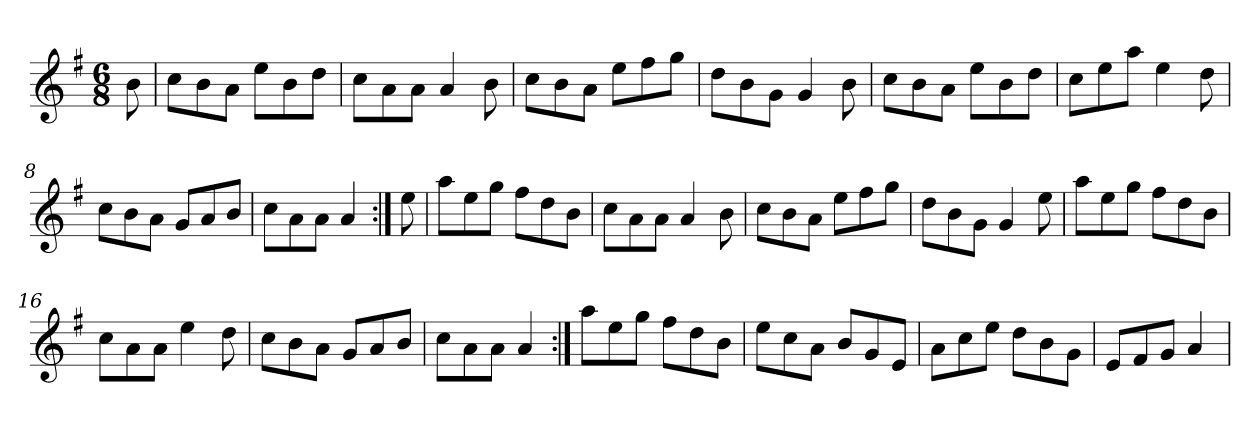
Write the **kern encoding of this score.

**kern
*part1
*staff1
*clefG2
*k[f#]
*M6/8
=1
8b\
=2
8cc\L
8b\
8a\J
8ee\L
8b\
8dd\J
=3
8cc\L
8a\
8a\J
4a/
8b\
=4
8cc\L
8b\
8a\J
8ee\L
8ff#\
8gg\J
=5
8dd\L
8b\
8g\J
4g/
8b\
!!LO:LB:g=z
=6
8cc\L
8b\
8a\J
8ee\L
8b\
8dd\J
=7
8cc\L
8ee\
8aa\J
4ee\
8dd\
=8
8cc\L
8b\
8a\J
8g/L
8a/
8b/J
=9
8cc\L
8a\
8a\J
4a/
!!LO:LB:g=z
=10:|!
8ee\
=11
8aa\L
8ee\
8gg\J
8ff#\L
8dd\
8b\J
=12
8cc\L
8a\
8a\J
4a/
8b\
=13
8cc\L
8b\
8a\J
8ee\L
8ff#\
8gg\J
=14
8dd\L
8b\
8g\J
4g/
8ee\
!!LO:LB:g=z
=15
8aa\L
8ee\
8gg\J
8ff#\L
8dd\
8b\J
=16
8cc\L
8a\
8a\J
4ee\
8dd\
=17
8cc\L
8b\
8a\J
8g/L
8a/
8b/J
=18
8cc\L
8a\
8a\J
4a/
!!LO:LB:g=z
=19:|!
8aa\L
8ee\
8gg\J
8ff#\L
8dd\
8b\J
=20
8ee\L
8cc\
8a\J
8b/L
8g/
8e/J
=21
8a\L
8cc\
8ee\J
8dd\L
8b\
8g\J
=22
8e/L
8f#/
8g/J
4a/
=
*-
